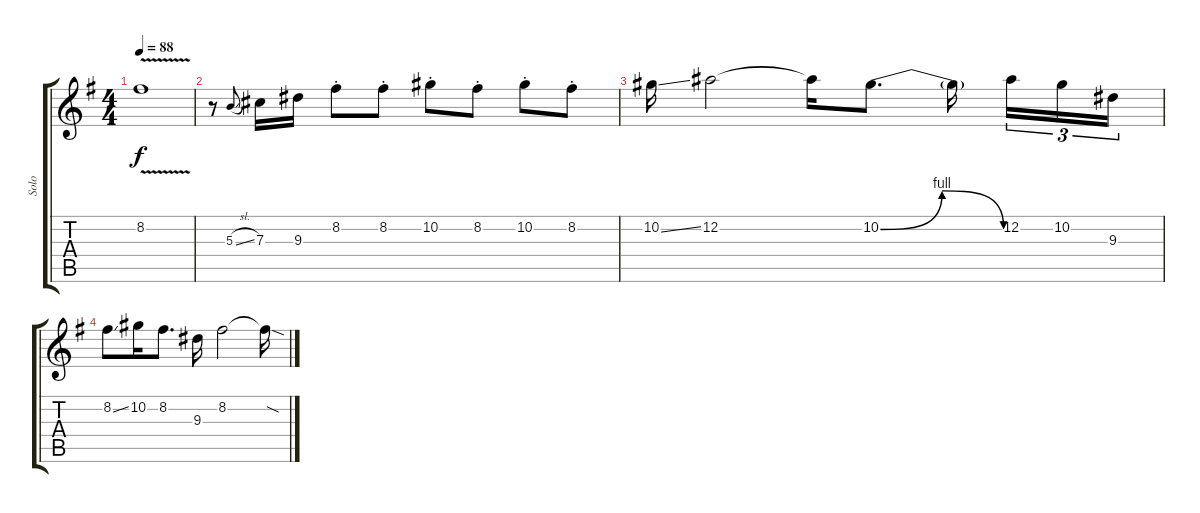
\track ("Solo" "Solo") {instrument overdrivenguitar}
\staff {score tabs}
\tuning (Eb4 Bb3 Gb3 Db3 Ab2 Eb2) {hide}
\ts (4 4)
\tempo 88
\clef g2
\ks g
8.2{v}.1{dy f} |
r.8 5.3{sl}.8{gr onbeat} 7.3.16 9.3.16 8.2{st}.8 8.2{st}.8 10.2{st}.8 8.2{st}.8 10.2{st}.8 8.2{st}.8 |
10.2{ss}.16 12.2.2 12.2{t}.16 10.2{be (bendrelease 0 0 30 4 45 4 60 0)}.8{d} 10.2{t}.16{beam splitsecondary} 12.2.16{tu (3 2)} 10.2.16{tu (3 2)} 9.3.16{tu (3 2)} |
8.2{ss}.8 10.2.16 8.2.8{d} 9.3.16 8.2.2 8.2{sod t}.16
